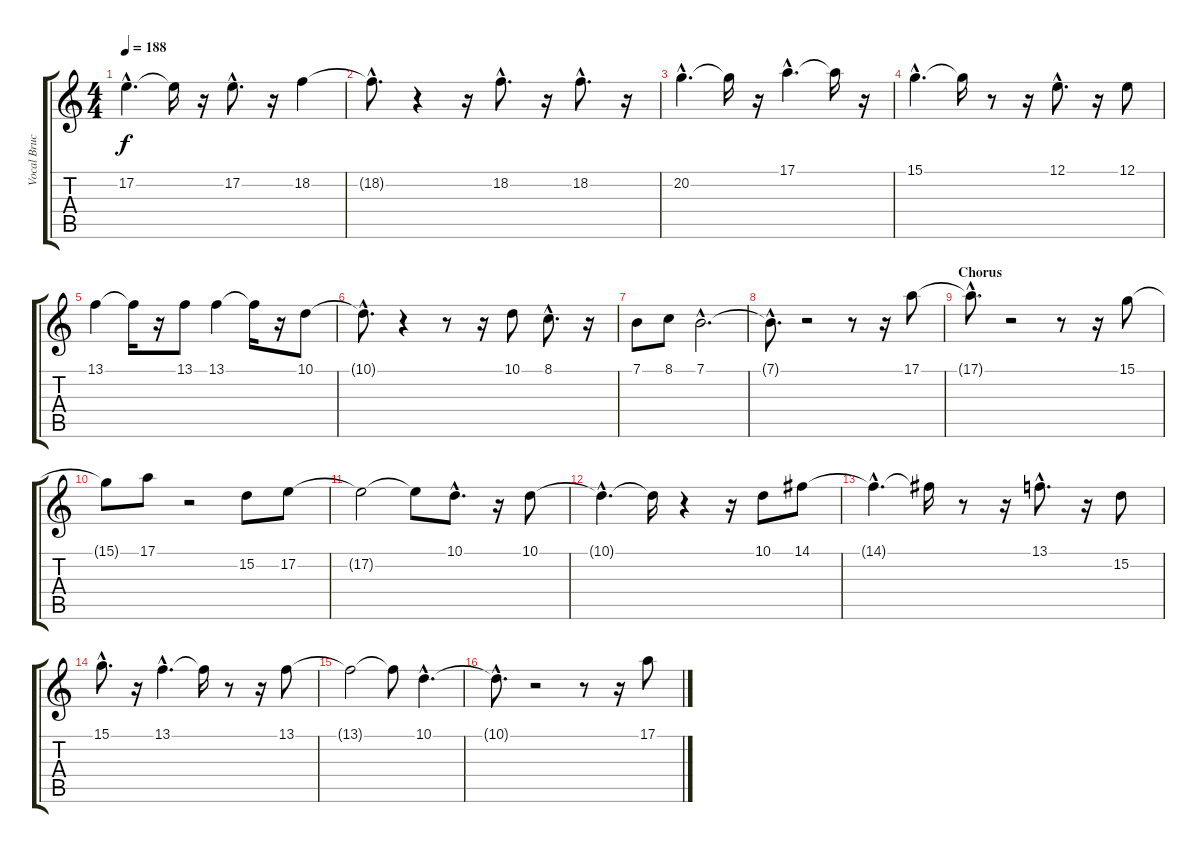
\track ("Vocal Bruce Dickinson" "Vocal Bruc") {instrument synthvoice}
\staff {score tabs}
\tuning (E4 B3 G3 D3 A2 E2) {hide}
\ts (4 4)
\tempo 188
\clef g2
\ks c
17.2{hac}.4{d dy f} 17.2{t}.16 r.16 17.2{hac}.8{d} r.16 18.2.4 |
18.2{hac t}.8{d} r.4 r.16 18.2{hac}.8{d} r.16 18.2{hac}.8{d} r.16 |
20.2{hac}.4{d} 20.2{t}.16 r.16 17.1{hac}.4{d} 17.1{t}.16 r.16 |
15.1{hac}.4{d} 15.1{t}.16 r.8 r.16 12.1{hac}.8{d} r.16 12.1.8 |
13.1.4 13.1{t}.16 r.16 13.1.8 13.1.4 13.1{t}.16 r.16 10.1.8 |
10.1{hac t}.8{d} r.4 r.8 r.16 10.1.8 8.1{hac}.8{d} r.16 |
7.1.8 8.1.8 7.1{hac}.2{d} |
7.1{hac t}.8{d} r.2 r.8 r.16 17.1.8 |
\section ("" "Chorus")
17.1{hac t}.8{d} r.2 r.8 r.16 15.1.8 |
15.1{t}.8 17.1.8 r.2 15.2.8 17.2.8 |
17.2{t}.2 17.2{t}.8 10.1{hac}.8{d} r.16 10.1.8 |
10.1{hac t}.4{d} 10.1{t}.16 r.4 r.16 10.1.8 14.1.8 |
14.1{hac t}.4{d} 14.1{t}.16 r.8 r.16 13.1{hac}.8{d} r.16 15.2.8 |
15.1{hac}.8{d} r.16 13.1{hac}.4{d} 13.1{t}.16 r.8 r.16 13.1.8 |
13.1{t}.2 13.1{t}.8 10.1{hac}.4{d} |
10.1{hac t}.8{d} r.2 r.8 r.16 17.1.8
